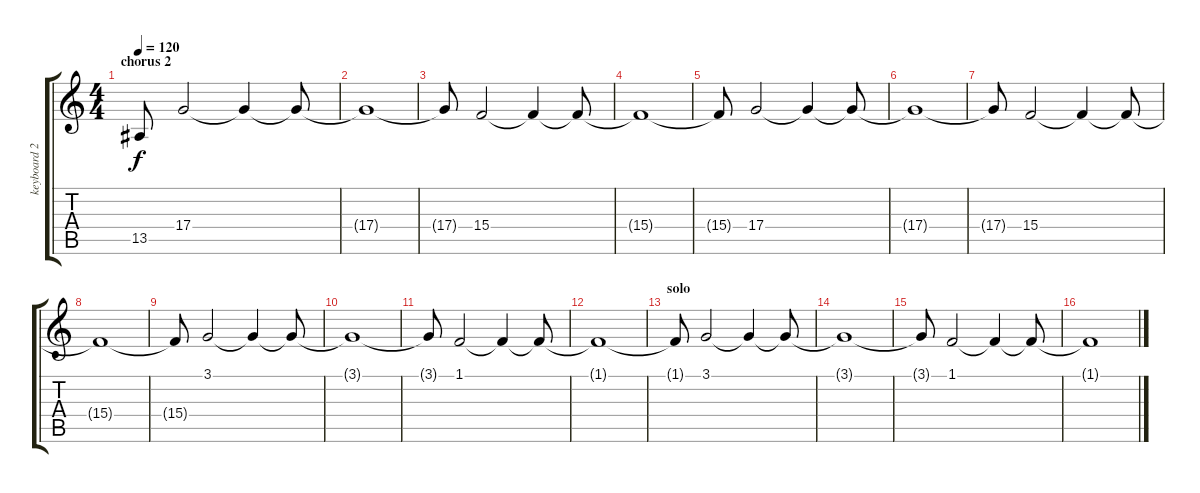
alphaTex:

\track ("keyboard 2" "keyboard 2") {instrument pad4choir}
\staff {score tabs}
\tuning (E4 B3 G3 D3 A2 E2) {hide}
\ts (4 4)
\section ("" "chorus 2")
\tempo 120
\clef g2
\ks c
13.5{t}.8{dy f} 17.4.2{volume 11 instrument stringensemble1} 17.4{t}.4 17.4{t}.8 |
17.4{t}.1 |
17.4{t}.8 15.4.2 15.4{t}.4 15.4{t}.8 |
15.4{t}.1 |
15.4{t}.8 17.4.2 17.4{t}.4 17.4{t}.8 |
17.4{t}.1 |
17.4{t}.8 15.4.2 15.4{t}.4 15.4{t}.8 |
15.4{t}.1 |
15.4{t}.8 3.1.2{volume 6} 3.1{t}.4 3.1{t}.8 |
3.1{t}.1 |
3.1{t}.8 1.1.2 1.1{t}.4 1.1{t}.8 |
1.1{t}.1 |
\section ("" "solo")
1.1{t}.8 3.1.2 3.1{t}.4 3.1{t}.8 |
3.1{t}.1 |
3.1{t}.8 1.1.2 1.1{t}.4 1.1{t}.8 |
1.1{t}.1
